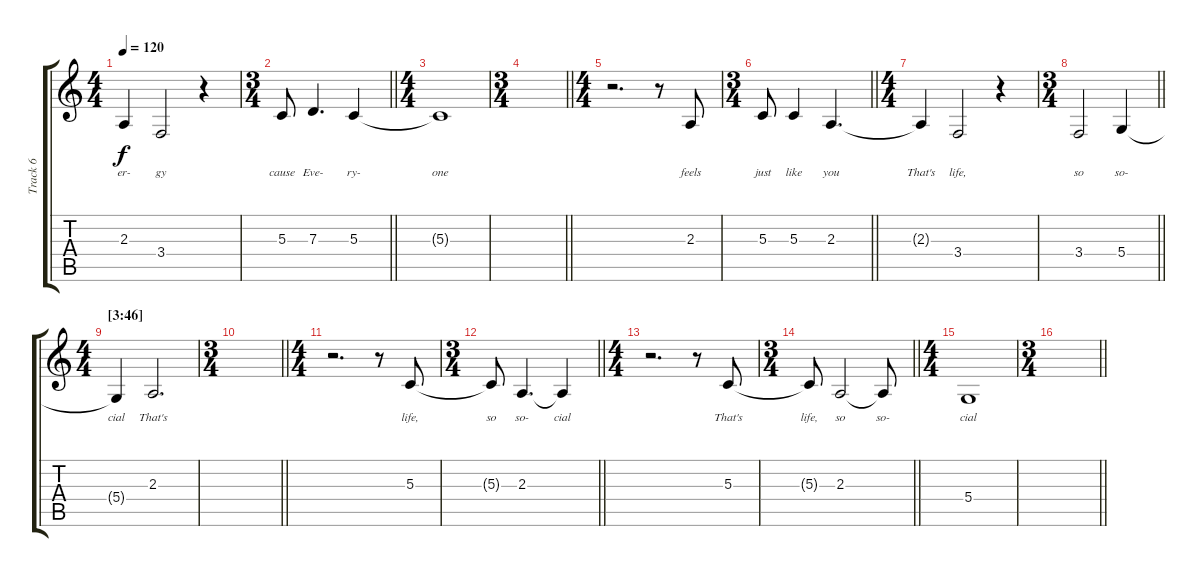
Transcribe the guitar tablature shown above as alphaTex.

\track ("Track 6" "Track 6") {instrument clarinet}
\staff {score tabs}
\tuning (E4 B3 G3 D3 A2 E2) {hide}
\ts (4 4)
\tempo 120
\clef g2
\ks c
2.3{t}.4{lyrics (0 "er-") lyrics (1 "") lyrics (2 "") lyrics (3 "") lyrics (4 "") dy f} 3.4.2{lyrics (0 "gy") lyrics (1 "") lyrics (2 "") lyrics (3 "") lyrics (4 "")} r.4 |
\ts (3 4)
\barLineRight lightlight
5.3.8{lyrics (0 "cause") lyrics (1 "") lyrics (2 "") lyrics (3 "") lyrics (4 "")} 7.3.4{d lyrics (0 "Eve-") lyrics (1 "") lyrics (2 "") lyrics (3 "") lyrics (4 "")} 5.3.4{lyrics (0 "ry-") lyrics (1 "") lyrics (2 "") lyrics (3 "") lyrics (4 "")} |
\ts (4 4)
5.3{t}.1{lyrics (0 "one") lyrics (1 "") lyrics (2 "") lyrics (3 "") lyrics (4 "")} |
\ts (3 4)
\barLineRight lightlight
|
\ts (4 4)
r.2{d} r.8 2.3.8{lyrics (0 "feels") lyrics (1 "") lyrics (2 "") lyrics (3 "") lyrics (4 "")} |
\ts (3 4)
\barLineRight lightlight
5.3.8{lyrics (0 "just") lyrics (1 "") lyrics (2 "") lyrics (3 "") lyrics (4 "")} 5.3.4{lyrics (0 "like") lyrics (1 "") lyrics (2 "") lyrics (3 "") lyrics (4 "")} 2.3.4{d lyrics (0 "you") lyrics (1 "") lyrics (2 "") lyrics (3 "") lyrics (4 "")} |
\ts (4 4)
2.3{t}.4{lyrics (0 "That's") lyrics (1 "") lyrics (2 "") lyrics (3 "") lyrics (4 "")} 3.4.2{lyrics (0 "life,") lyrics (1 "") lyrics (2 "") lyrics (3 "") lyrics (4 "")} r.4 |
\ts (3 4)
\barLineRight lightlight
3.4.2{lyrics (0 "so") lyrics (1 "") lyrics (2 "") lyrics (3 "") lyrics (4 "")} 5.4.4{lyrics (0 "so-") lyrics (1 "") lyrics (2 "") lyrics (3 "") lyrics (4 "")} |
\ts (4 4)
\section ("" "[3:46]")
5.4{t}.4{lyrics (0 "cial") lyrics (1 "") lyrics (2 "") lyrics (3 "") lyrics (4 "")} 2.3.2{d lyrics (0 "That's") lyrics (1 "") lyrics (2 "") lyrics (3 "") lyrics (4 "")} |
\ts (3 4)
\barLineRight lightlight
|
\ts (4 4)
r.2{d} r.8 5.3.8{lyrics (0 "life,") lyrics (1 "") lyrics (2 "") lyrics (3 "") lyrics (4 "")} |
\ts (3 4)
\barLineRight lightlight
5.3{t}.8{lyrics (0 "so") lyrics (1 "") lyrics (2 "") lyrics (3 "") lyrics (4 "")} 2.3.4{d lyrics (0 "so-") lyrics (1 "") lyrics (2 "") lyrics (3 "") lyrics (4 "")} 2.3{t}.4{lyrics (0 "cial") lyrics (1 "") lyrics (2 "") lyrics (3 "") lyrics (4 "")} |
\ts (4 4)
r.2{d} r.8 5.3.8{lyrics (0 "That's") lyrics (1 "") lyrics (2 "") lyrics (3 "") lyrics (4 "")} |
\ts (3 4)
\barLineRight lightlight
5.3{t}.8{lyrics (0 "life,") lyrics (1 "") lyrics (2 "") lyrics (3 "") lyrics (4 "")} 2.3.2{lyrics (0 "so") lyrics (1 "") lyrics (2 "") lyrics (3 "") lyrics (4 "")} 2.3{t}.8{lyrics (0 "so-") lyrics (1 "") lyrics (2 "") lyrics (3 "") lyrics (4 "")} |
\ts (4 4)
5.4.1{lyrics (0 "cial") lyrics (1 "") lyrics (2 "") lyrics (3 "") lyrics (4 "")} |
\ts (3 4)
\barLineRight lightlight
